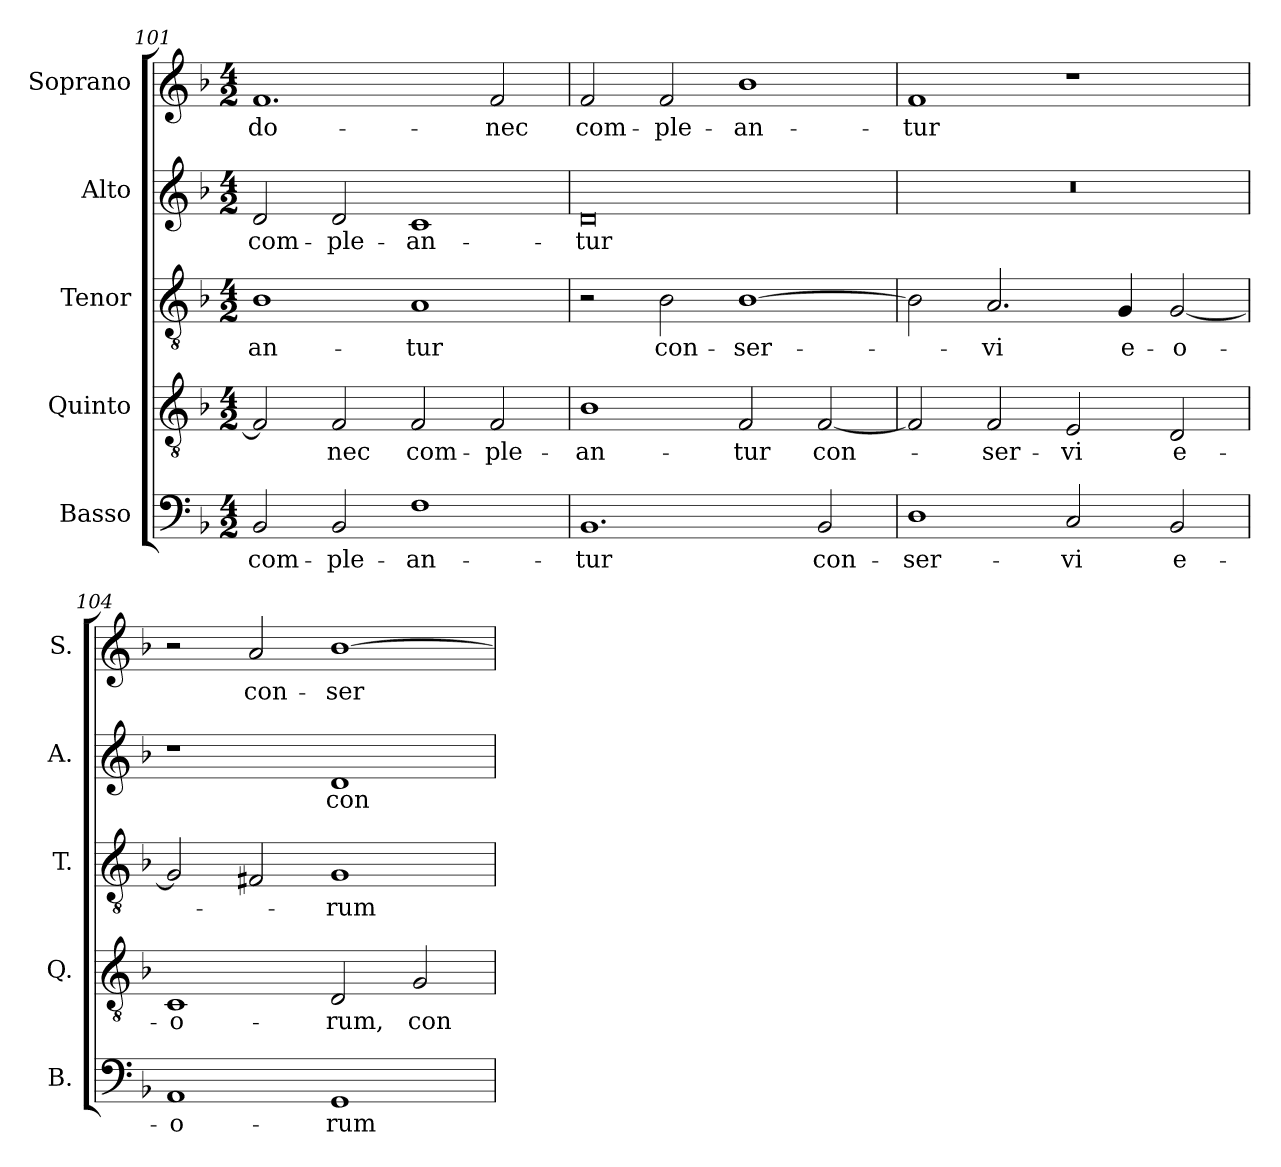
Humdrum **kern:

**kern	**text	**kern	**text	**kern	**text	**kern	**text	**kern	**text
*part5	*part5	*part4	*part4	*part3	*part3	*part2	*part2	*part1	*part1
*staff5	*staff5	*staff4	*staff4	*staff3	*staff3	*staff2	*staff2	*staff1	*staff1
*I"Basso	*	*I"Quinto	*	*I"Tenor	*	*I"Alto	*	*I"Soprano	*
*I'B.	*	*I'Q.	*	*I'T.	*	*I'A.	*	*I'S.	*
*clefF4	*	*clefGv2	*	*clefGv2	*	*clefG2	*	*clefG2	*
*	*	*ITrd7c12	*	*ITrd7c12	*	*	*	*	*
*k[b-]	*	*k[b-]	*	*k[b-]	*	*k[b-]	*	*k[b-]	*
*F:	*	*F:	*	*F:	*	*F:	*	*F:	*
*M4/2	*	*M4/2	*	*M4/2	*	*M4/2	*	*M4/2	*
=101	=101	=101	=101	=101	=101	=101	=101	=101	=101
!	!LO:LY:b:color=#000000	!	!	!	!	!	!	!	!
!	!	!	!	!	!LO:LY:b:color=#000000	!	!	!	!
!	!	!	!	!	!	!	!LO:LY:b:color=#000000	!	!
!	!	!	!	!	!	!	!	!	!LO:LY:b:color=#000000
2BB-i/	com-	2FFi/]	.	1BB-i	-an-	2di/	com-	1.fi	do-
!	!LO:LY:b:color=#000000	!	!	!	!	!	!	!	!
!	!	!	!LO:LY:b:color=#000000	!	!	!	!	!	!
!	!	!	!	!	!	!	!LO:LY:b:color=#000000	!	!
2BB-i/	-ple-	2FFi/	-nec	.	.	2di/	-ple-	.	.
!	!LO:LY:b:color=#000000	!	!	!	!	!	!	!	!
!	!	!	!LO:LY:b:color=#000000	!	!	!	!	!	!
!	!	!	!	!	!LO:LY:b:color=#000000	!	!	!	!
!	!	!	!	!	!	!	!LO:LY:b:color=#000000	!	!
1Fi	-an-	2FFi/	com-	1AAi	-tur	1ci	-an-	.	.
!	!	!	!LO:LY:b:color=#000000	!	!	!	!	!	!
!	!	!	!	!	!	!	!	!	!LO:LY:b:color=#000000
.	.	2FFi/	-ple-	.	.	.	.	2fi/	-nec
=102	=102	=102	=102	=102	=102	=102	=102	=102	=102
!	!LO:LY:b:color=#000000	!	!	!	!	!	!	!	!
!	!	!	!LO:LY:b:color=#000000	!	!	!	!	!	!
!	!	!	!	!	!	!	!LO:LY:b:color=#000000	!	!
!	!	!	!	!	!	!	!	!	!LO:LY:b:color=#000000
1.BB-i	-tur	1BB-i	-an-	2r	.	0di	-tur	2fi/	com-
!	!	!	!	!	!LO:LY:b:color=#000000	!	!	!	!
!	!	!	!	!	!	!	!	!	!LO:LY:b:color=#000000
.	.	.	.	2BB-i\	con-	.	.	2fi/	-ple-
!	!	!	!LO:LY:b:color=#000000	!	!	!	!	!	!
!	!	!	!	!	!LO:LY:b:color=#000000	!	!	!	!
!	!	!	!	!	!	!	!	!	!LO:LY:b:color=#000000
.	.	2FFi/	-tur	[1BB-i	-ser-	.	.	1b-i	-an-
!	!LO:LY:b:color=#000000	!	!	!	!	!	!	!	!
!	!	!	!LO:LY:b:color=#000000	!	!	!	!	!	!
2BB-i/	con-	[2FFi/	con-	.	.	.	.	.	.
=103	=103	=103	=103	=103	=103	=103	=103	=103	=103
!	!LO:LY:b:color=#000000	!	!	!	!	!LO:N:vis=1	!	!	!
!	!	!	!	!	!	!	!	!	!LO:LY:b:color=#000000
1Di	-ser-	2FFi/]	.	2BB-i\]	.	0r	.	1fi	-tur
!	!	!	!LO:LY:b:color=#000000	!	!	!	!	!	!
!	!	!	!	!	!LO:LY:b:color=#000000	!	!	!	!
.	.	2FFi/	-ser-	2.AAi/	-vi	.	.	.	.
!	!LO:LY:b:color=#000000	!	!	!	!	!	!	!	!
!	!	!	!LO:LY:b:color=#000000	!	!	!	!	!	!
2Ci/	-vi	2EEi/	-vi	.	.	.	.	1r	.
!	!	!	!	!	!LO:LY:b:color=#000000	!	!	!	!
.	.	.	.	4GGi/	e-	.	.	.	.
!	!LO:LY:b:color=#000000	!	!	!	!	!	!	!	!
!	!	!	!LO:LY:b:color=#000000	!	!	!	!	!	!
!	!	!	!	!	!LO:LY:b:color=#000000	!	!	!	!
2BB-i/	e-	2DDi/	e-	[2GGi/	-o-	.	.	.	.
!!LO:LB:g=z
=104	=104	=104	=104	=104	=104	=104	=104	=104	=104
!	!LO:LY:b:color=#000000	!	!	!	!	!	!	!	!
!	!	!	!LO:LY:b:color=#000000	!	!	!	!	!	!
1AAi	-o-	1CCi	-o-	2GGi/]	.	1r	.	2r	.
!	!	!	!	!	!	!	!	!	!LO:LY:b:color=#000000
.	.	.	.	2FF#Xi/	.	.	.	2ai/	con-
!	!LO:LY:b:color=#000000	!	!	!	!	!	!	!	!
!	!	!	!LO:LY:b:color=#000000	!	!	!	!	!	!
!	!	!	!	!	!LO:LY:b:color=#000000	!	!	!	!
!	!	!	!	!	!	!	!LO:LY:b:color=#000000	!	!
!	!	!	!	!	!	!	!	!	!LO:LY:b:color=#000000
1GGi	-rum	2DDi/	-rum,	1GGi	-rum	1di	con-	[1b-i	-ser-
!	!	!	!LO:LY:b:color=#000000	!	!	!	!	!	!
.	.	2GGi/	con-	.	.	.	.	.	.
=	=	=	=	=	=	=	=	=	=
*-	*-	*-	*-	*-	*-	*-	*-	*-	*-
